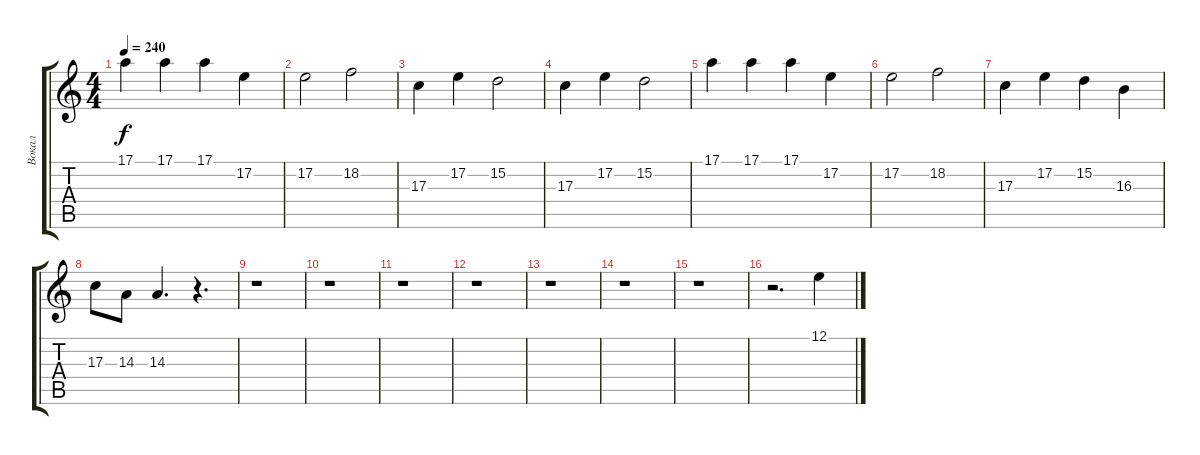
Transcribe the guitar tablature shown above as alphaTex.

\track ("Вокал" "Вокал") {instrument percussiveorgan}
\staff {score tabs}
\tuning (E4 B3 G3 D3 A2 E2) {hide}
\ts (4 4)
\tempo 240
\clef g2
\ks c
17.1.4{dy f} 17.1.4 17.1.4 17.2.4 |
17.2.2 18.2.2 |
17.3.4 17.2.4 15.2.2 |
17.3.4 17.2.4 15.2.2 |
17.1.4 17.1.4 17.1.4 17.2.4 |
17.2.2 18.2.2 |
17.3.4 17.2.4 15.2.4 16.3.4 |
17.3.8 14.3.8 14.3.4{d} r.4{d} |
r.1 |
r.1 |
r.1 |
r.1 |
r.1 |
r.1 |
r.1 |
r.2{d} 12.1.4
